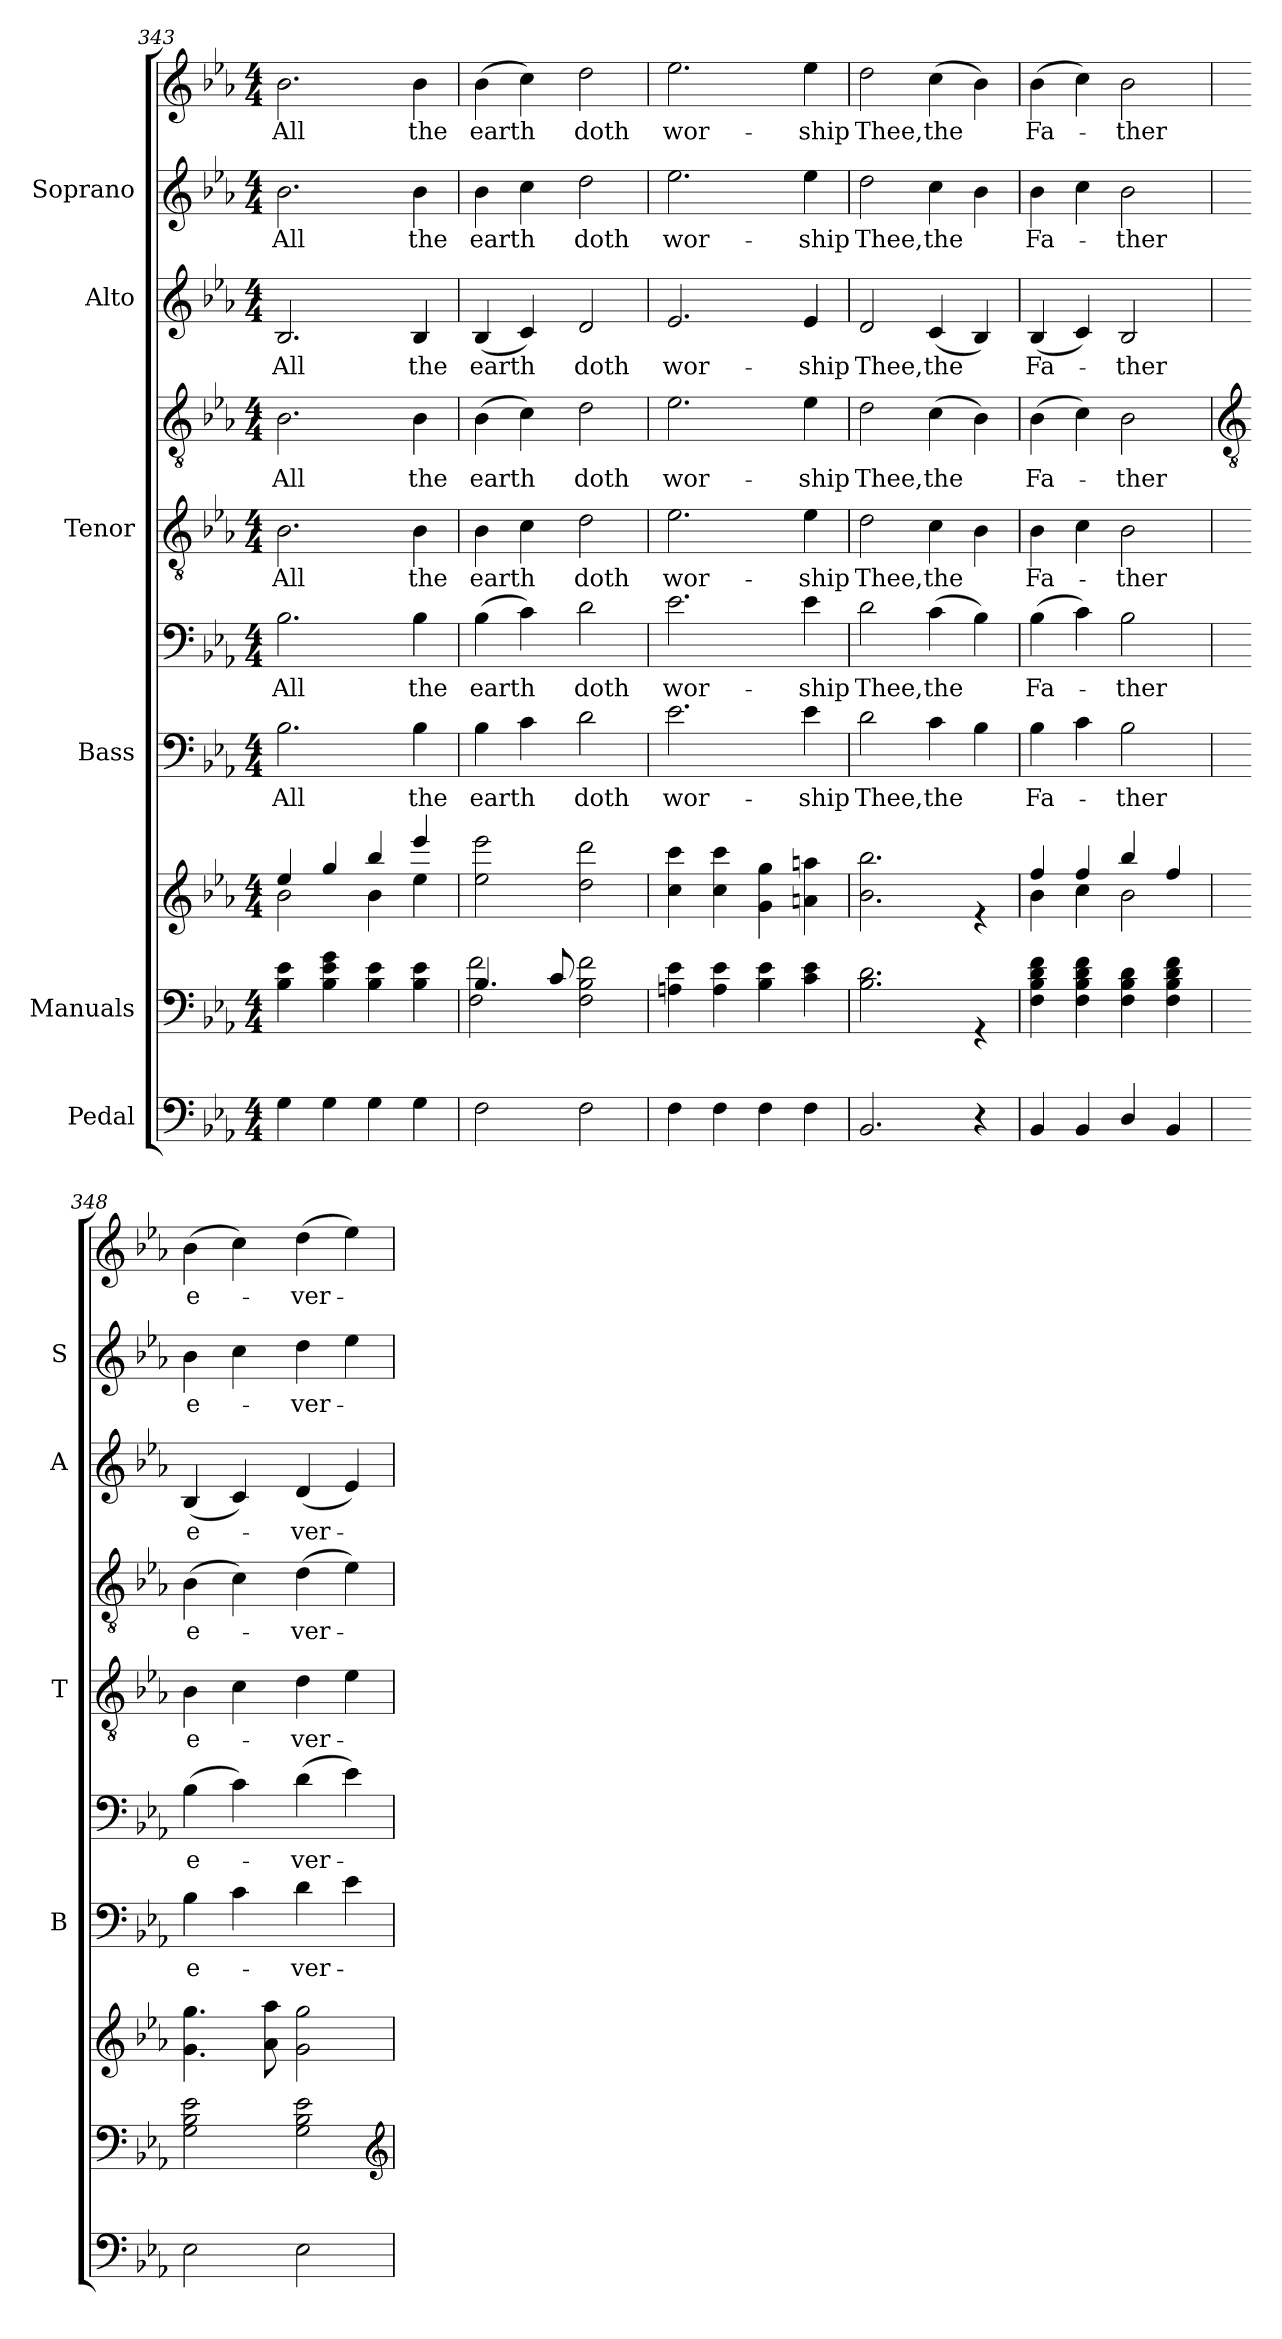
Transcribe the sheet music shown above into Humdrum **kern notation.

**kern	**kern	**kern	**kern	**text	**kern	**text	**kern	**text	**kern	**text	**kern	**text	**kern	**text	**kern	**text
*part6	*part5	*part5	*part4	*part4	*part4	*part4	*part3	*part3	*part3	*part3	*part2	*part2	*part1	*part1	*part1	*part1
*staff10	*staff9	*staff8	*staff7	*staff7	*staff6	*staff6	*staff5	*staff5	*staff4	*staff4	*staff3	*staff3	*staff2	*staff2	*staff1	*staff1
*I"Pedal	*I"Manuals	*	*I"Bass	*	*	*	*I"Tenor	*	*	*	*I"Alto	*	*I"Soprano	*	*	*
*	*	*	*I'B	*	*	*	*I'T	*	*	*	*I'A	*	*I'S	*	*	*
*clefF4	*clefF4	*clefG2	*clefF4	*	*clefF4	*	*clefGv2	*	*clefGv2	*	*clefG2	*	*clefG2	*	*clefG2	*
*k[b-e-a-]	*k[b-e-a-]	*k[b-e-a-]	*k[b-e-a-]	*	*k[b-e-a-]	*	*k[b-e-a-]	*	*k[b-e-a-]	*	*k[b-e-a-]	*	*k[b-e-a-]	*	*k[b-e-a-]	*
*E-:	*E-:	*E-:	*E-:	*	*E-:	*	*E-:	*	*E-:	*	*E-:	*	*E-:	*	*E-:	*
*M4/4	*M4/4	*M4/4	*M4/4	*	*M4/4	*	*M4/4	*	*M4/4	*	*M4/4	*	*M4/4	*	*M4/4	*
=343	=343	=343	=343	=343	=343	=343	=343	=343	=343	=343	=343	=343	=343	=343	=343	=343
*	*^	*^	*	*	*	*	*	*	*	*	*	*	*	*	*	*
!	!	!	!	!	!	!LO:LY:b	!	!LO:LY:b	!	!LO:LY:b	!	!LO:LY:b	!	!LO:LY:b	!	!LO:LY:b	!	!LO:LY:b
4G	1ryy	4B-\ 4e-\	4ee-/	2b-\	2.B-	All	2.B-	All	2.B-	All	2.B-	All	2.B-	All	2.b-	All	2.b-	All
4G	.	4B-\ 4e-\ 4g\	4gg/	.	.	.	.	.	.	.	.	.	.	.	.	.	.	.
4G	.	4B-\ 4e-\	4bb-/	4b-\	.	.	.	.	.	.	.	.	.	.	.	.	.	.
!	!	!	!	!	!	!LO:LY:b	!	!LO:LY:b	!	!LO:LY:b	!	!LO:LY:b	!	!LO:LY:b	!	!LO:LY:b	!	!LO:LY:b
4G	.	4B-\ 4e-\	4eee-/	4ee-\	4B-	the	4B-	the	4B-	the	4B-	the	4B-	the	4b-	the	4b-	the
=344	=344	=344	=344	=344	=344	=344	=344	=344	=344	=344	=344	=344	=344	=344	=344	=344	=344	=344
!	!	!	!	!	!	!LO:LY:b	!	!LO:LY:b	!	!LO:LY:b	!	!LO:LY:b	!	!LO:LY:b	!	!LO:LY:b	!	!LO:LY:b
2F	4.B-/	2F\ 2f\	1ryy	2ee-\ 2eee-\	4B-	earth	(>4B-	earth	4B-	earth	(>4B-	earth	(<4B-	earth	4b-	earth	(>4b-	earth
.	.	.	.	.	4c	.	4c)	.	4c	.	4c)	.	4c)	.	4cc	.	4cc)	.
.	8c/	.	.	.	.	.	.	.	.	.	.	.	.	.	.	.	.	.
!	!	!	!	!	!	!LO:LY:b	!	!LO:LY:b	!	!LO:LY:b	!	!LO:LY:b	!	!LO:LY:b	!	!LO:LY:b	!	!LO:LY:b
2F	2ryy	2F\ 2B-\ 2f\	.	2dd\ 2ddd\	2d	doth	2d	doth	2d	doth	2d	doth	2d	doth	2dd	doth	2dd	doth
=345	=345	=345	=345	=345	=345	=345	=345	=345	=345	=345	=345	=345	=345	=345	=345	=345	=345	=345
!	!	!	!	!	!	!LO:LY:b	!	!LO:LY:b	!	!LO:LY:b	!	!LO:LY:b	!	!LO:LY:b	!	!LO:LY:b	!	!LO:LY:b
4F	1ryy	4An\ 4e-\	1ryy	4cc\ 4ccc\	2.e-	wor-	2.e-	wor-	2.e-	wor-	2.e-	wor-	2.e-	wor-	2.ee-	wor-	2.ee-	wor-
4F	.	4A\ 4e-\	.	4cc\ 4ccc\	.	.	.	.	.	.	.	.	.	.	.	.	.	.
4F	.	4B-\ 4e-\	.	4g\ 4gg\	.	.	.	.	.	.	.	.	.	.	.	.	.	.
!	!	!	!	!	!	!LO:LY:b	!	!LO:LY:b	!	!LO:LY:b	!	!LO:LY:b	!	!LO:LY:b	!	!LO:LY:b	!	!LO:LY:b
4F	.	4c\ 4e-\	.	4an\ 4aan\	4e-	-ship	4e-	-ship	4e-	-ship	4e-	-ship	4e-	-ship	4ee-	-ship	4ee-	-ship
=346	=346	=346	=346	=346	=346	=346	=346	=346	=346	=346	=346	=346	=346	=346	=346	=346	=346	=346
!	!	!	!	!	!	!LO:LY:b	!	!LO:LY:b	!	!LO:LY:b	!	!LO:LY:b	!	!LO:LY:b	!	!LO:LY:b	!	!LO:LY:b
2.BB-	1ryy	2.B-\ 2.d\	1ryy	2.b-\ 2.bb-\	2d	Thee,	2d	Thee,	2d	Thee,	2d	Thee,	2d	Thee,	2dd	Thee,	2dd	Thee,
!	!	!	!	!	!	!LO:LY:b	!	!LO:LY:b	!	!LO:LY:b	!	!LO:LY:b	!	!LO:LY:b	!	!LO:LY:b	!	!LO:LY:b
.	.	.	.	.	4c	the	(>4c	the	4c	the	(>4c	the	(<4c	the	4cc	the	(>4cc	the
4r	.	4r	.	4r	4B-	.	4B-)	.	4B-	.	4B-)	.	4B-)	.	4b-	.	4b-)	.
=347	=347	=347	=347	=347	=347	=347	=347	=347	=347	=347	=347	=347	=347	=347	=347	=347	=347	=347
!	!	!	!	!	!	!LO:LY:b	!	!LO:LY:b	!	!LO:LY:b	!	!LO:LY:b	!	!LO:LY:b	!	!LO:LY:b	!	!LO:LY:b
4BB-	1ryy	4F\ 4B-\ 4d\ 4f\	4ff/	4b-\	4B-	Fa-	(>4B-	Fa-	4B-	Fa-	(>4B-	Fa-	(<4B-	Fa-	4b-	Fa-	(>4b-	Fa-
4BB-	.	4F\ 4B-\ 4d\ 4f\	4ff/	4cc\	4c	.	4c)	.	4c	.	4c)	.	4c)	.	4cc	.	4cc)	.
!	!	!	!	!	!	!LO:LY:b	!	!LO:LY:b	!	!LO:LY:b	!	!LO:LY:b	!	!LO:LY:b	!	!LO:LY:b	!	!LO:LY:b
4D/	.	4F\ 4B-\ 4d\	4bb-/	2b-\	2B-	ther	2B-	ther	2B-	ther	2B-	ther	2B-	ther	2b-	ther	2b-	ther
4BB-	.	4F\ 4B-\ 4d\ 4f\	4ff/	.	.	.	.	.	.	.	.	.	.	.	.	.	.	.
!!LO:LB:g=z
=348	=348	=348	=348	=348	=348	=348	=348	=348	=348	=348	=348	=348	=348	=348	=348	=348	=348	=348
*	*	*	*	*	*	*	*	*	*	*	*clefGv2	*	*	*	*	*	*	*
!	!	!	!	!	!	!LO:LY:b	!	!LO:LY:b	!	!LO:LY:b	!	!LO:LY:b	!	!LO:LY:b	!	!LO:LY:b	!	!LO:LY:b
2E-	1ryy	2G\ 2B-\ 2e-\	1ryy	4.g\ 4.gg\	4B-	e-	(>4B-	e-	4B-	e-	(>4B-	e-	(<4B-	e-	4b-	e-	(>4b-	e-
.	.	.	.	.	4c	.	4c)	.	4c	.	4c)	.	4c)	.	4cc	.	4cc)	.
.	.	.	.	8a-\ 8aa-\	.	.	.	.	.	.	.	.	.	.	.	.	.	.
!	!	!	!	!	!	!LO:LY:b	!	!LO:LY:b	!	!LO:LY:b	!	!LO:LY:b	!	!LO:LY:b	!	!LO:LY:b	!	!LO:LY:b
2E-	.	2G\ 2B-\ 2e-\	.	2g\ 2gg\	4d	ver-	(>4d	ver-	4d	ver-	(>4d	ver-	(<4d	ver-	4dd	ver-	(>4dd	ver-
.	.	.	.	.	4e-	.	4e-)	.	4e-	.	4e-)	.	4e-)	.	4ee-	.	4ee-)	.
*	*v	*v	*	*	*	*	*	*	*	*	*	*	*	*	*	*	*	*
*	*	*v	*v	*	*	*	*	*	*	*	*	*	*	*	*	*	*
*	*clefG2	*	*	*	*	*	*	*	*	*	*	*	*	*	*	*
=	=	=	=	=	=	=	=	=	=	=	=	=	=	=	=	=
*-	*-	*-	*-	*-	*-	*-	*-	*-	*-	*-	*-	*-	*-	*-	*-	*-
